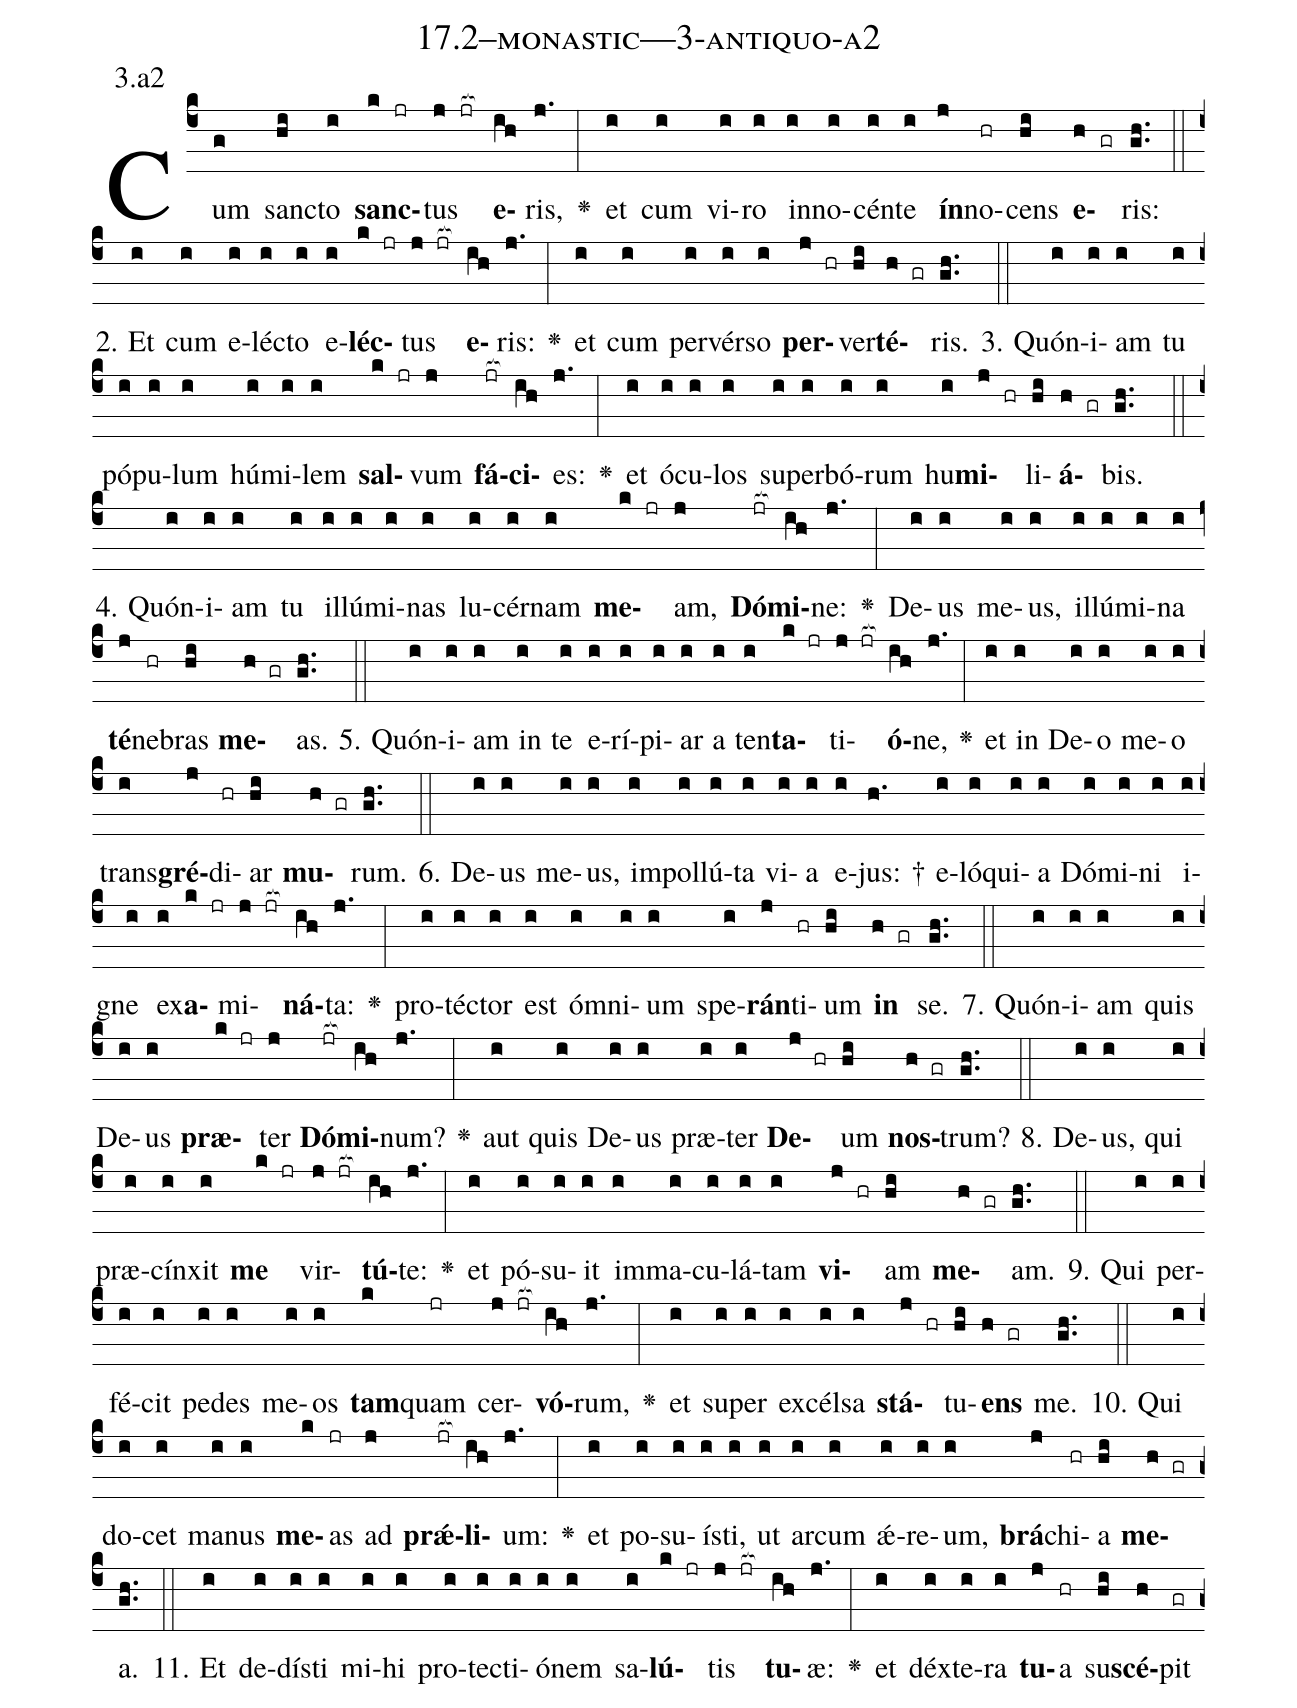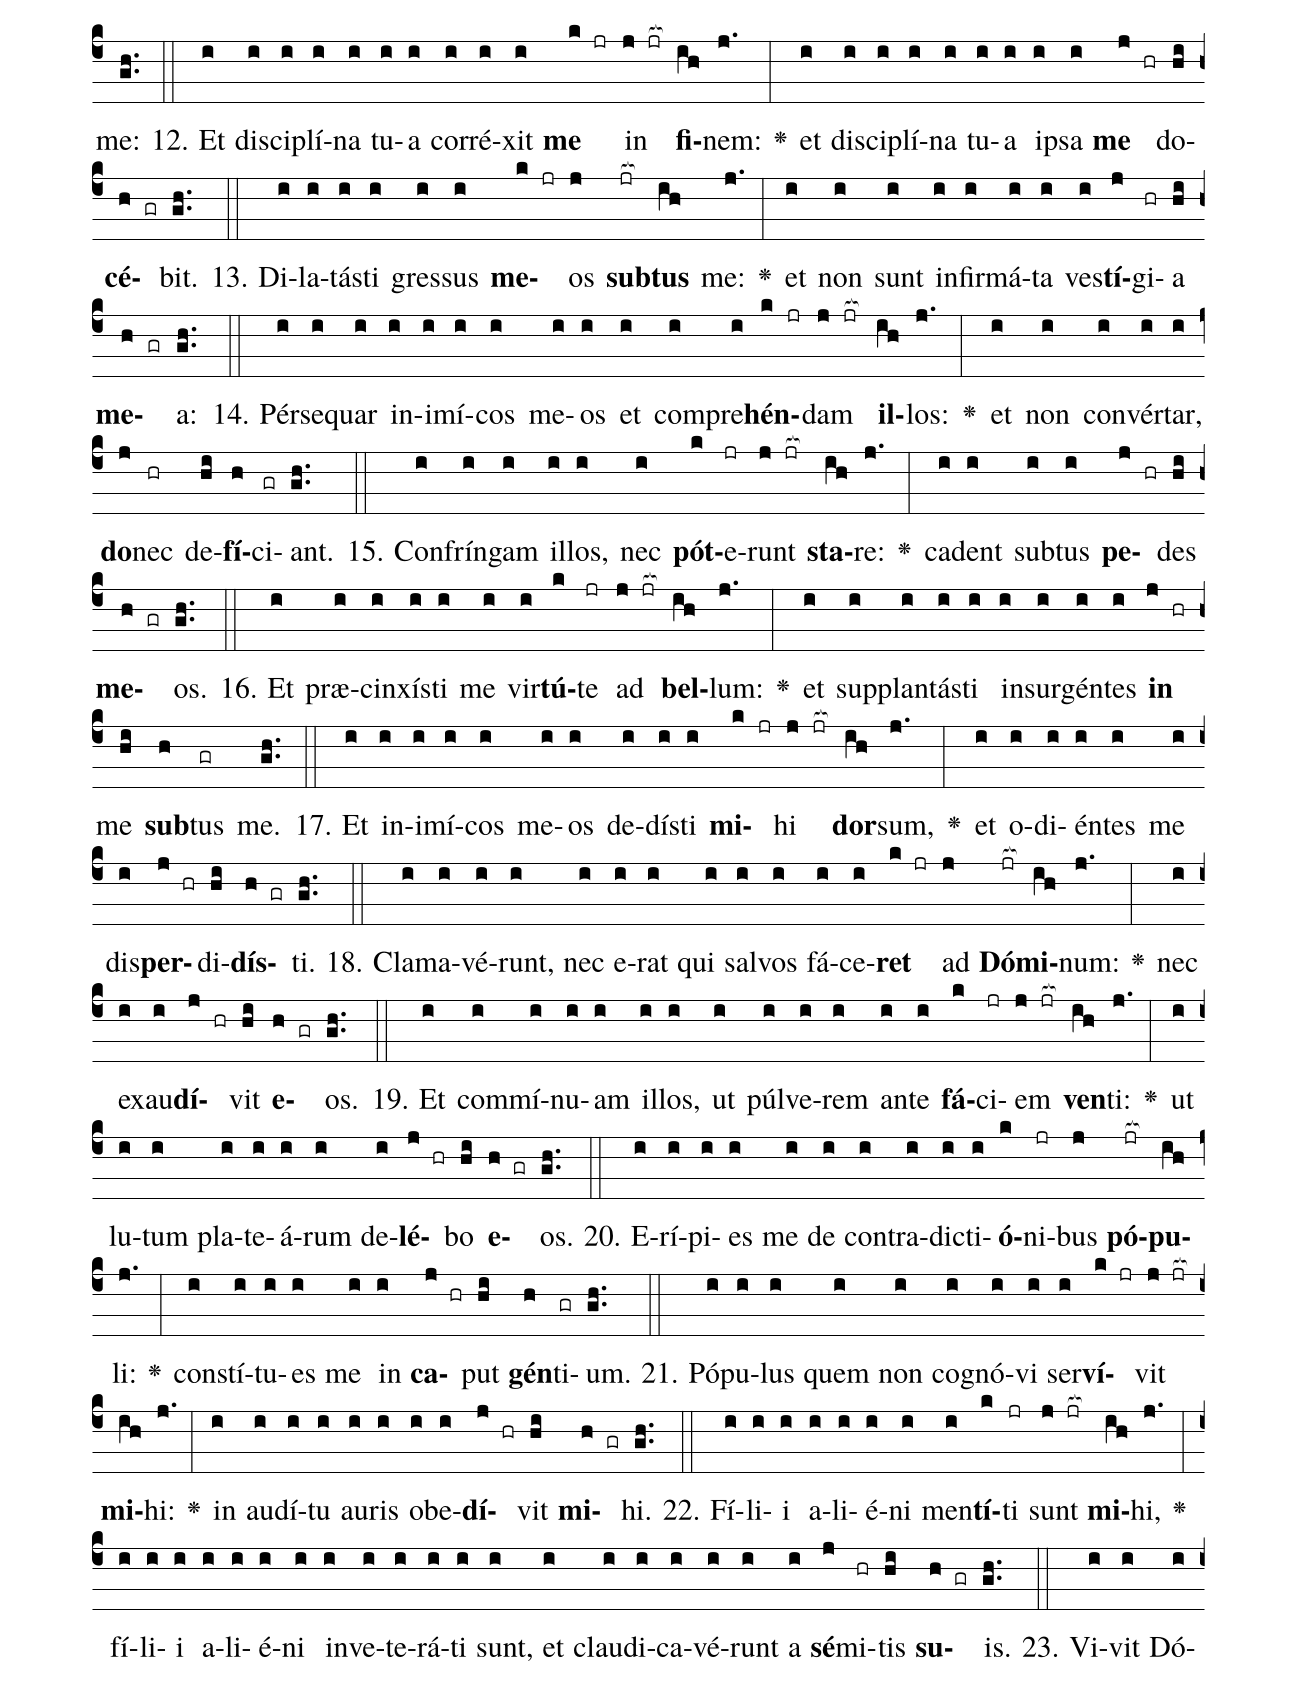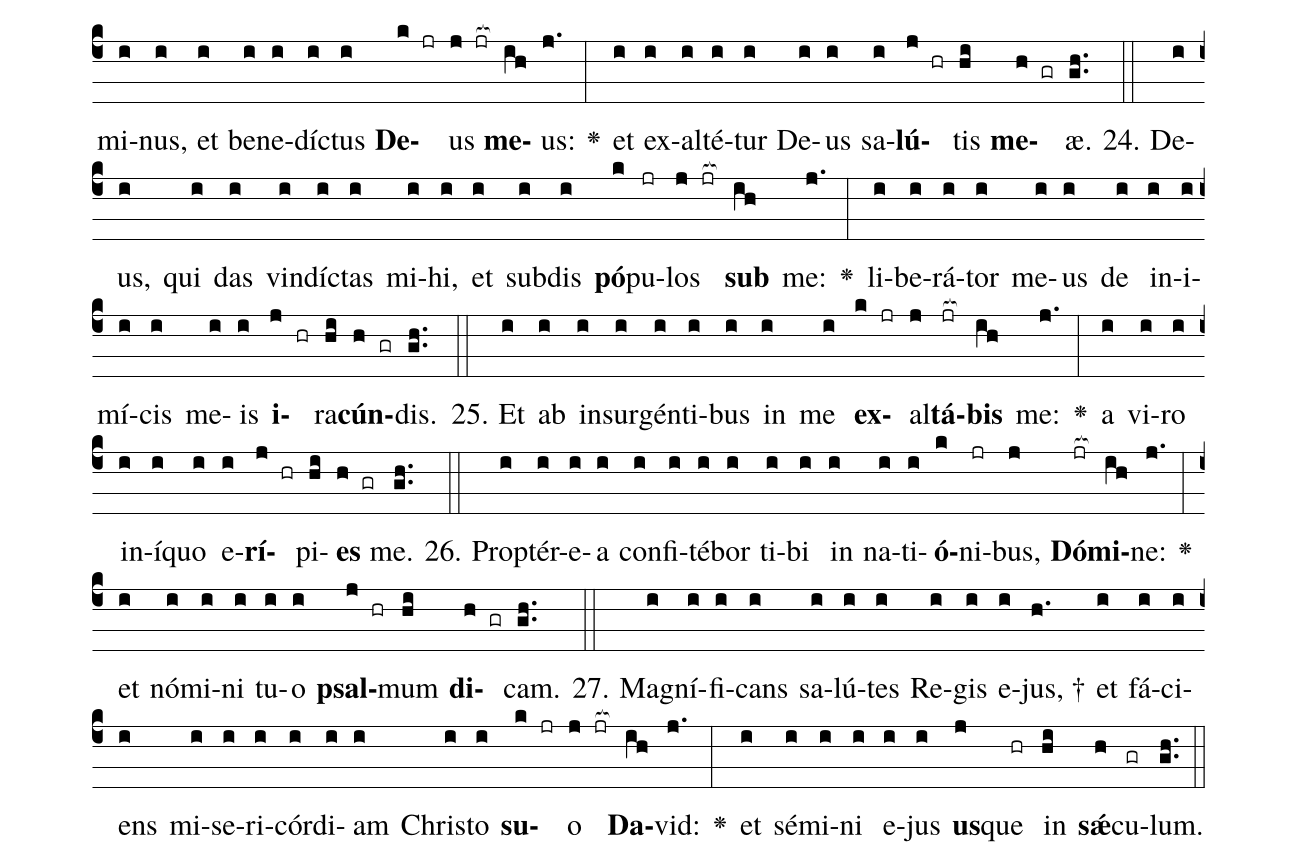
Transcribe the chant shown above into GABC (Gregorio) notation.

name: 17.2--monastic---3-antiquo-a2;
annotation: 3.a2;
%%
(c4)Cum(g) sanc(hi)to(i) <b>sanc</b>(k jr)tus(j jr[ocb:1{]) <b>e</b>(ih[ocb:0}])ris,(j.) <v>\greheightstar</v>(:) et(i) cum(i) vi(i)ro(i) in(i)no(i)cén(i)te(i) <b>ín</b>(j)no(hr)cens(hi) <b>e</b>(h gr)ris:(gh..) (::)
2. Et(i) cum(i) e(i)léc(i)to(i) e(i)<b>léc</b>(k jr)tus(j jr[ocb:1{]) <b>e</b>(ih[ocb:0}])ris:(j.) <v>\greheightstar</v>(:) et(i) cum(i) per(i)vér(i)so(i) <b>per</b>(j hr)ver(hi)<b>té</b>(h gr)ris.(gh..) (::)
3. Quón(i)i(i)am(i) tu(i) pó(i)pu(i)lum(i) hú(i)mi(i)lem(i) <b>sal</b>(k jr)vum(j) <b>fá</b>(jr[ocb:1{])<b>ci</b>(ih[ocb:0}])es:(j.) <v>\greheightstar</v>(:) et(i) ó(i)cu(i)los(i) su(i)per(i)bó(i)rum(i) hu(i)<b>mi</b>(j hr)li(hi)<b>á</b>(h gr)bis.(gh..) (::)
4. Quón(i)i(i)am(i) tu(i) il(i)lú(i)mi(i)nas(i) lu(i)cér(i)nam(i) <b>me</b>(k jr)am,(j) <b>Dó</b>(jr[ocb:1{])<b>mi</b>(ih[ocb:0}])ne:(j.) <v>\greheightstar</v>(:) De(i)us(i) me(i)us,(i) il(i)lú(i)mi(i)na(i) <b>té</b>(j)ne(hr)bras(hi) <b>me</b>(h gr)as.(gh..) (::)
5. Quón(i)i(i)am(i) in(i) te(i) e(i)rí(i)pi(i)ar(i) a(i) ten(i)<b>ta</b>(k jr)ti(j jr[ocb:1{])<b>ó</b>(ih[ocb:0}])ne,(j.) <v>\greheightstar</v>(:) et(i) in(i) De(i)o(i) me(i)o(i) trans(i)<b>gré</b>(j)di(hr)ar(hi) <b>mu</b>(h gr)rum.(gh..) (::)
6. De(i)us(i) me(i)us,(i) im(i)pol(i)lú(i)ta(i) vi(i)a(i) e(i)jus: †(h.) e(i)ló(i)qui(i)a(i) Dó(i)mi(i)ni(i) i(i)gne(i) ex(i)<b>a</b>(k jr)mi(j jr[ocb:1{])<b>ná</b>(ih[ocb:0}])ta:(j.) <v>\greheightstar</v>(:) pro(i)téc(i)tor(i) est(i) óm(i)ni(i)um(i) spe(i)<b>rán</b>(j)ti(hr)um(hi) <b>in</b>(h gr) se.(gh..) (::)
7. Quón(i)i(i)am(i) quis(i) De(i)us(i) <b>præ</b>(k jr)ter(j) <b>Dó</b>(jr[ocb:1{])<b>mi</b>(ih[ocb:0}])num?(j.) <v>\greheightstar</v>(:) aut(i) quis(i) De(i)us(i) præ(i)ter(i) <b>De</b>(j hr)um(hi) <b>nos</b>(h gr)trum?(gh..) (::)
8. De(i)us,(i) qui(i) præ(i)cín(i)xit(i) <b>me</b>(k jr) vir(j jr[ocb:1{])<b>tú</b>(ih[ocb:0}])te:(j.) <v>\greheightstar</v>(:) et(i) pó(i)su(i)it(i) im(i)ma(i)cu(i)lá(i)tam(i) <b>vi</b>(j hr)am(hi) <b>me</b>(h gr)am.(gh..) (::)
9. Qui(i) per(i)fé(i)cit(i) pe(i)des(i) me(i)os(i) <b>tam</b>(k)quam(jr) cer(j jr[ocb:1{])<b>vó</b>(ih[ocb:0}])rum,(j.) <v>\greheightstar</v>(:) et(i) su(i)per(i) ex(i)cél(i)sa(i) <b>stá</b>(j hr)tu(hi)<b>ens</b>(h gr) me.(gh..) (::)
10. Qui(i) do(i)cet(i) ma(i)nus(i) <b>me</b>(k)as(jr) ad(j) <b>prǽ</b>(jr[ocb:1{])<b>li</b>(ih[ocb:0}])um:(j.) <v>\greheightstar</v>(:) et(i) po(i)su(i)ís(i)ti,(i) ut(i) ar(i)cum(i) ǽ(i)re(i)um,(i) <b>brá</b>(j)chi(hr)a(hi) <b>me</b>(h gr)a.(gh..) (::)
11. Et(i) de(i)dís(i)ti(i) mi(i)hi(i) pro(i)tec(i)ti(i)ó(i)nem(i) sa(i)<b>lú</b>(k jr)tis(j jr[ocb:1{]) <b>tu</b>(ih[ocb:0}])æ:(j.) <v>\greheightstar</v>(:) et(i) déx(i)te(i)ra(i) <b>tu</b>(j)a(hr) su(hi)<b>scé</b>(h)pit(gr) me:(gh..) (::)
12. Et(i) di(i)sci(i)plí(i)na(i) tu(i)a(i) cor(i)ré(i)xit(i) <b>me</b>(k jr) in(j jr[ocb:1{]) <b>fi</b>(ih[ocb:0}])nem:(j.) <v>\greheightstar</v>(:) et(i) di(i)sci(i)plí(i)na(i) tu(i)a(i) ip(i)sa(i) <b>me</b>(j hr) do(hi)<b>cé</b>(h gr)bit.(gh..) (::)
13. Di(i)la(i)tás(i)ti(i) gres(i)sus(i) <b>me</b>(k jr)os(j) <b>sub</b>(jr[ocb:1{])<b>tus</b>(ih[ocb:0}]) me:(j.) <v>\greheightstar</v>(:) et(i) non(i) sunt(i) in(i)fir(i)má(i)ta(i) ves(i)<b>tí</b>(j)gi(hr)a(hi) <b>me</b>(h gr)a:(gh..) (::)
14. Pér(i)se(i)quar(i) in(i)i(i)mí(i)cos(i) me(i)os(i) et(i) com(i)pre(i)<b>hén</b>(k jr)dam(j jr[ocb:1{]) <b>il</b>(ih[ocb:0}])los:(j.) <v>\greheightstar</v>(:) et(i) non(i) con(i)vér(i)tar,(i) <b>do</b>(j)nec(hr) de(hi)<b>fí</b>(h)ci(gr)ant.(gh..) (::)
15. Con(i)frín(i)gam(i) il(i)los,(i) nec(i) <b>pót</b>(k)e(jr)runt(j jr[ocb:1{]) <b>sta</b>(ih[ocb:0}])re:(j.) <v>\greheightstar</v>(:) ca(i)dent(i) sub(i)tus(i) <b>pe</b>(j hr)des(hi) <b>me</b>(h gr)os.(gh..) (::)
16. Et(i) præ(i)cin(i)xís(i)ti(i) me(i) vir(i)<b>tú</b>(k)te(jr) ad(j jr[ocb:1{]) <b>bel</b>(ih[ocb:0}])lum:(j.) <v>\greheightstar</v>(:) et(i) sup(i)plan(i)tás(i)ti(i) in(i)sur(i)gén(i)tes(i) <b>in</b>(j hr) me(hi) <b>sub</b>(h)tus(gr) me.(gh..) (::)
17. Et(i) in(i)i(i)mí(i)cos(i) me(i)os(i) de(i)dís(i)ti(i) <b>mi</b>(k jr)hi(j jr[ocb:1{]) <b>dor</b>(ih[ocb:0}])sum,(j.) <v>\greheightstar</v>(:) et(i) o(i)di(i)én(i)tes(i) me(i) dis(i)<b>per</b>(j hr)di(hi)<b>dís</b>(h gr)ti.(gh..) (::)
18. Cla(i)ma(i)vé(i)runt,(i) nec(i) e(i)rat(i) qui(i) sal(i)vos(i) fá(i)ce(i)<b>ret</b>(k jr) ad(j) <b>Dó</b>(jr[ocb:1{])<b>mi</b>(ih[ocb:0}])num:(j.) <v>\greheightstar</v>(:) nec(i) ex(i)au(i)<b>dí</b>(j hr)vit(hi) <b>e</b>(h gr)os.(gh..) (::)
19. Et(i) com(i)mí(i)nu(i)am(i) il(i)los,(i) ut(i) púl(i)ve(i)rem(i) an(i)te(i) <b>fá</b>(k)ci(jr)em(j jr[ocb:1{]) <b>ven</b>(ih[ocb:0}])ti:(j.) <v>\greheightstar</v>(:) ut(i) lu(i)tum(i) pla(i)te(i)á(i)rum(i) de(i)<b>lé</b>(j hr)bo(hi) <b>e</b>(h gr)os.(gh..) (::)
20. E(i)rí(i)pi(i)es(i) me(i) de(i) con(i)tra(i)dic(i)ti(i)<b>ó</b>(k)ni(jr)bus(j) <b>pó</b>(jr[ocb:1{])<b>pu</b>(ih[ocb:0}])li:(j.) <v>\greheightstar</v>(:) con(i)stí(i)tu(i)es(i) me(i) in(i) <b>ca</b>(j hr)put(hi) <b>gén</b>(h)ti(gr)um.(gh..) (::)
21. Pó(i)pu(i)lus(i) quem(i) non(i) co(i)gnó(i)vi(i) ser(i)<b>ví</b>(k jr)vit(j jr[ocb:1{]) <b>mi</b>(ih[ocb:0}])hi:(j.) <v>\greheightstar</v>(:) in(i) au(i)dí(i)tu(i) au(i)ris(i) ob(i)e(i)<b>dí</b>(j hr)vit(hi) <b>mi</b>(h gr)hi.(gh..) (::)
22. Fí(i)li(i)i(i) a(i)li(i)é(i)ni(i) men(i)<b>tí</b>(k)ti(jr) sunt(j jr[ocb:1{]) <b>mi</b>(ih[ocb:0}])hi,(j.) <v>\greheightstar</v>(:) fí(i)li(i)i(i) a(i)li(i)é(i)ni(i) in(i)ve(i)te(i)rá(i)ti(i) sunt,(i) et(i) clau(i)di(i)ca(i)vé(i)runt(i) a(i) <b>sé</b>(j)mi(hr)tis(hi) <b>su</b>(h gr)is.(gh..) (::)
23. Vi(i)vit(i) Dó(i)mi(i)nus,(i) et(i) be(i)ne(i)díc(i)tus(i) <b>De</b>(k jr)us(j jr[ocb:1{]) <b>me</b>(ih[ocb:0}])us:(j.) <v>\greheightstar</v>(:) et(i) ex(i)al(i)té(i)tur(i) De(i)us(i) sa(i)<b>lú</b>(j hr)tis(hi) <b>me</b>(h gr)æ.(gh..) (::)
24. De(i)us,(i) qui(i) das(i) vin(i)díc(i)tas(i) mi(i)hi,(i) et(i) sub(i)dis(i) <b>pó</b>(k)pu(jr)los(j jr[ocb:1{]) <b>sub</b>(ih[ocb:0}]) me:(j.) <v>\greheightstar</v>(:) li(i)be(i)rá(i)tor(i) me(i)us(i) de(i) in(i)i(i)mí(i)cis(i) me(i)is(i) <b>i</b>(j hr)ra(hi)<b>cún</b>(h gr)dis.(gh..) (::)
25. Et(i) ab(i) in(i)sur(i)gén(i)ti(i)bus(i) in(i) me(i) <b>ex</b>(k jr)al(j)<b>tá</b>(jr[ocb:1{])<b>bis</b>(ih[ocb:0}]) me:(j.) <v>\greheightstar</v>(:) a(i) vi(i)ro(i) in(i)í(i)quo(i) e(i)<b>rí</b>(j hr)pi(hi)<b>es</b>(h gr) me.(gh..) (::)
26. Prop(i)tér(i)e(i)a(i) con(i)fi(i)té(i)bor(i) ti(i)bi(i) in(i) na(i)ti(i)<b>ó</b>(k)ni(jr)bus,(j) <b>Dó</b>(jr[ocb:1{])<b>mi</b>(ih[ocb:0}])ne:(j.) <v>\greheightstar</v>(:) et(i) nó(i)mi(i)ni(i) tu(i)o(i) <b>psal</b>(j hr)mum(hi) <b>di</b>(h gr)cam.(gh..) (::)
27. Ma(i)gní(i)fi(i)cans(i) sa(i)lú(i)tes(i) Re(i)gis(i) e(i)jus, †(h.) et(i) fá(i)ci(i)ens(i) mi(i)se(i)ri(i)cór(i)di(i)am(i) Chris(i)to(i) <b>su</b>(k jr)o(j jr[ocb:1{]) <b>Da</b>(ih[ocb:0}])vid:(j.) <v>\greheightstar</v>(:) et(i) sé(i)mi(i)ni(i) e(i)jus(i) <b>us</b>(j)que(hr) in(hi) <b>sǽ</b>(h)cu(gr)lum.(gh..) (::)
